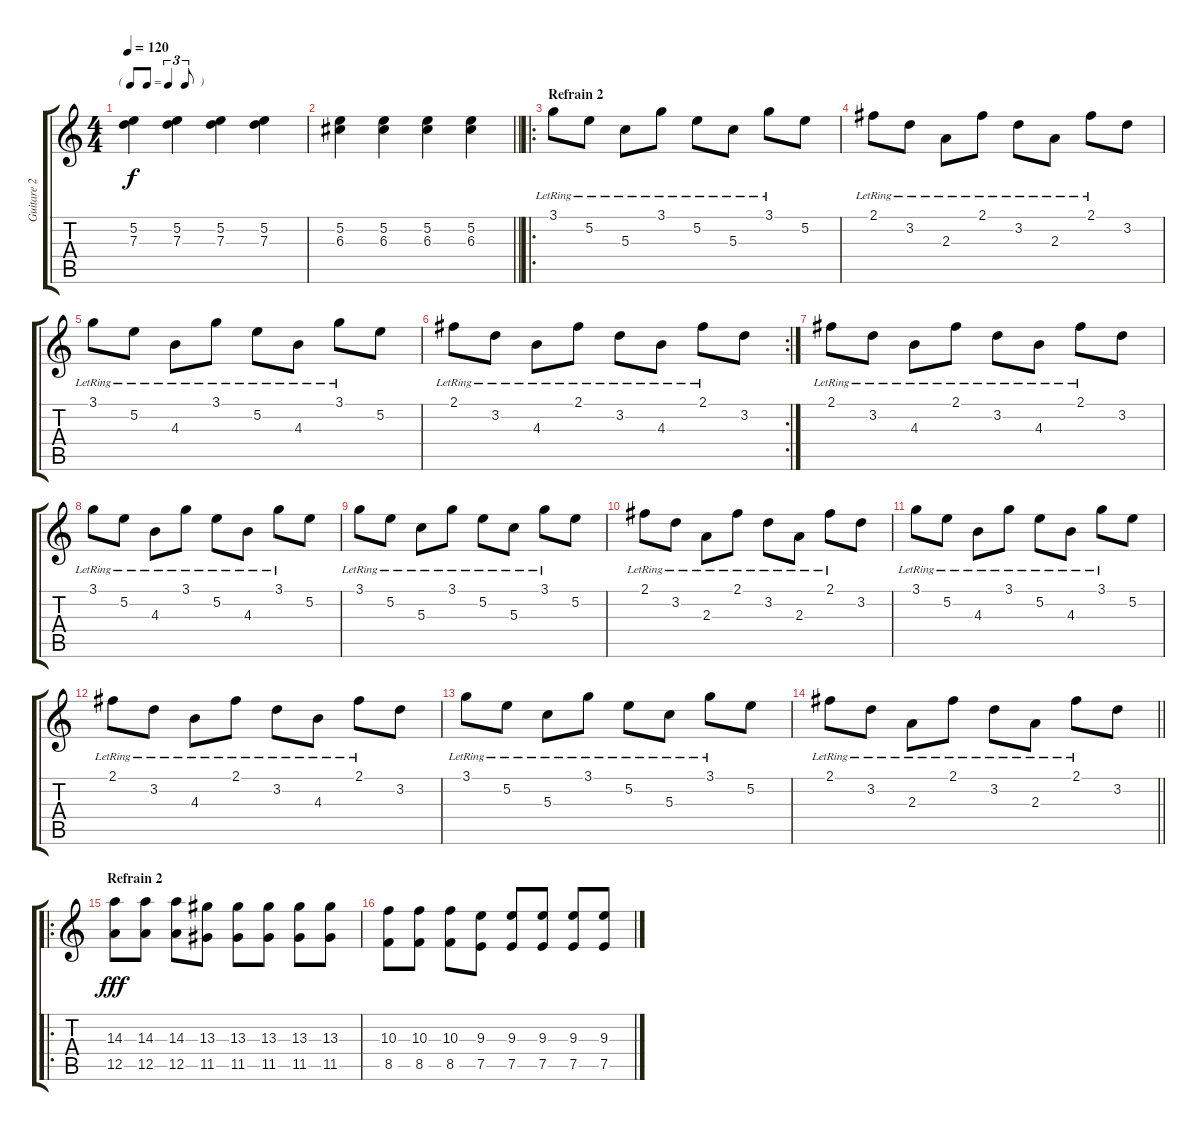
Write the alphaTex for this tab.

\track ("Guitare 2" "Guitare 2") {instrument electricguitarclean}
\staff {score tabs}
\tuning (E4 B3 G3 D3 A2 E2) {hide}
\ts (4 4)
\tf triplet8th
\tempo 120
\clef g2
\ks c
(5.2 7.3).4{dy f} (5.2 7.3).4 (5.2 7.3).4 (5.2 7.3).4 |
\barLineRight lightlight
(5.2 6.3).4 (5.2 6.3).4 (5.2 6.3).4 (5.2 6.3).4 |
\ro
\section ("" "Refrain 2")
3.1{lr}.8 5.2{lr}.8 5.3{lr}.8 3.1{lr}.8 5.2{lr}.8 5.3{lr}.8 3.1{lr}.8 5.2.8 |
2.1{lr}.8 3.2{lr}.8 2.3{lr}.8 2.1{lr}.8 3.2{lr}.8 2.3{lr}.8 2.1{lr}.8 3.2.8 |
3.1{lr}.8 5.2{lr}.8 4.3{lr}.8 3.1{lr}.8 5.2{lr}.8 4.3{lr}.8 3.1{lr}.8 5.2.8 |
\rc 2
2.1{lr}.8 3.2{lr}.8 4.3{lr}.8 2.1{lr}.8 3.2{lr}.8 4.3{lr}.8 2.1{lr}.8 3.2.8 |
2.1{lr}.8 3.2{lr}.8 4.3{lr}.8 2.1{lr}.8 3.2{lr}.8 4.3{lr}.8 2.1{lr}.8 3.2.8 |
3.1{lr}.8 5.2{lr}.8 4.3{lr}.8 3.1{lr}.8 5.2{lr}.8 4.3{lr}.8 3.1{lr}.8 5.2.8 |
3.1{lr}.8 5.2{lr}.8 5.3{lr}.8 3.1{lr}.8 5.2{lr}.8 5.3{lr}.8 3.1{lr}.8 5.2.8 |
2.1{lr}.8 3.2{lr}.8 2.3{lr}.8 2.1{lr}.8 3.2{lr}.8 2.3{lr}.8 2.1{lr}.8 3.2.8 |
3.1{lr}.8 5.2{lr}.8 4.3{lr}.8 3.1{lr}.8 5.2{lr}.8 4.3{lr}.8 3.1{lr}.8 5.2.8 |
2.1{lr}.8 3.2{lr}.8 4.3{lr}.8 2.1{lr}.8 3.2{lr}.8 4.3{lr}.8 2.1{lr}.8 3.2.8 |
3.1{lr}.8 5.2{lr}.8 5.3{lr}.8 3.1{lr}.8 5.2{lr}.8 5.3{lr}.8 3.1{lr}.8 5.2.8 |
\barLineRight lightlight
2.1{lr}.8 3.2{lr}.8 2.3{lr}.8 2.1{lr}.8 3.2{lr}.8 2.3{lr}.8 2.1{lr}.8 3.2.8 |
\ro
\section ("" "Refrain 2")
(14.3 12.5).8{dy fff instrument distortionguitar} (14.3 12.5).8 (14.3 12.5).8 (13.3 11.5).8 (13.3 11.5).8 (13.3 11.5).8 (13.3 11.5).8 (13.3 11.5).8 |
(10.3 8.5).8 (10.3 8.5).8 (10.3 8.5).8 (9.3 7.5).8 (9.3 7.5).8 (9.3 7.5).8 (9.3 7.5).8 (9.3 7.5).8
